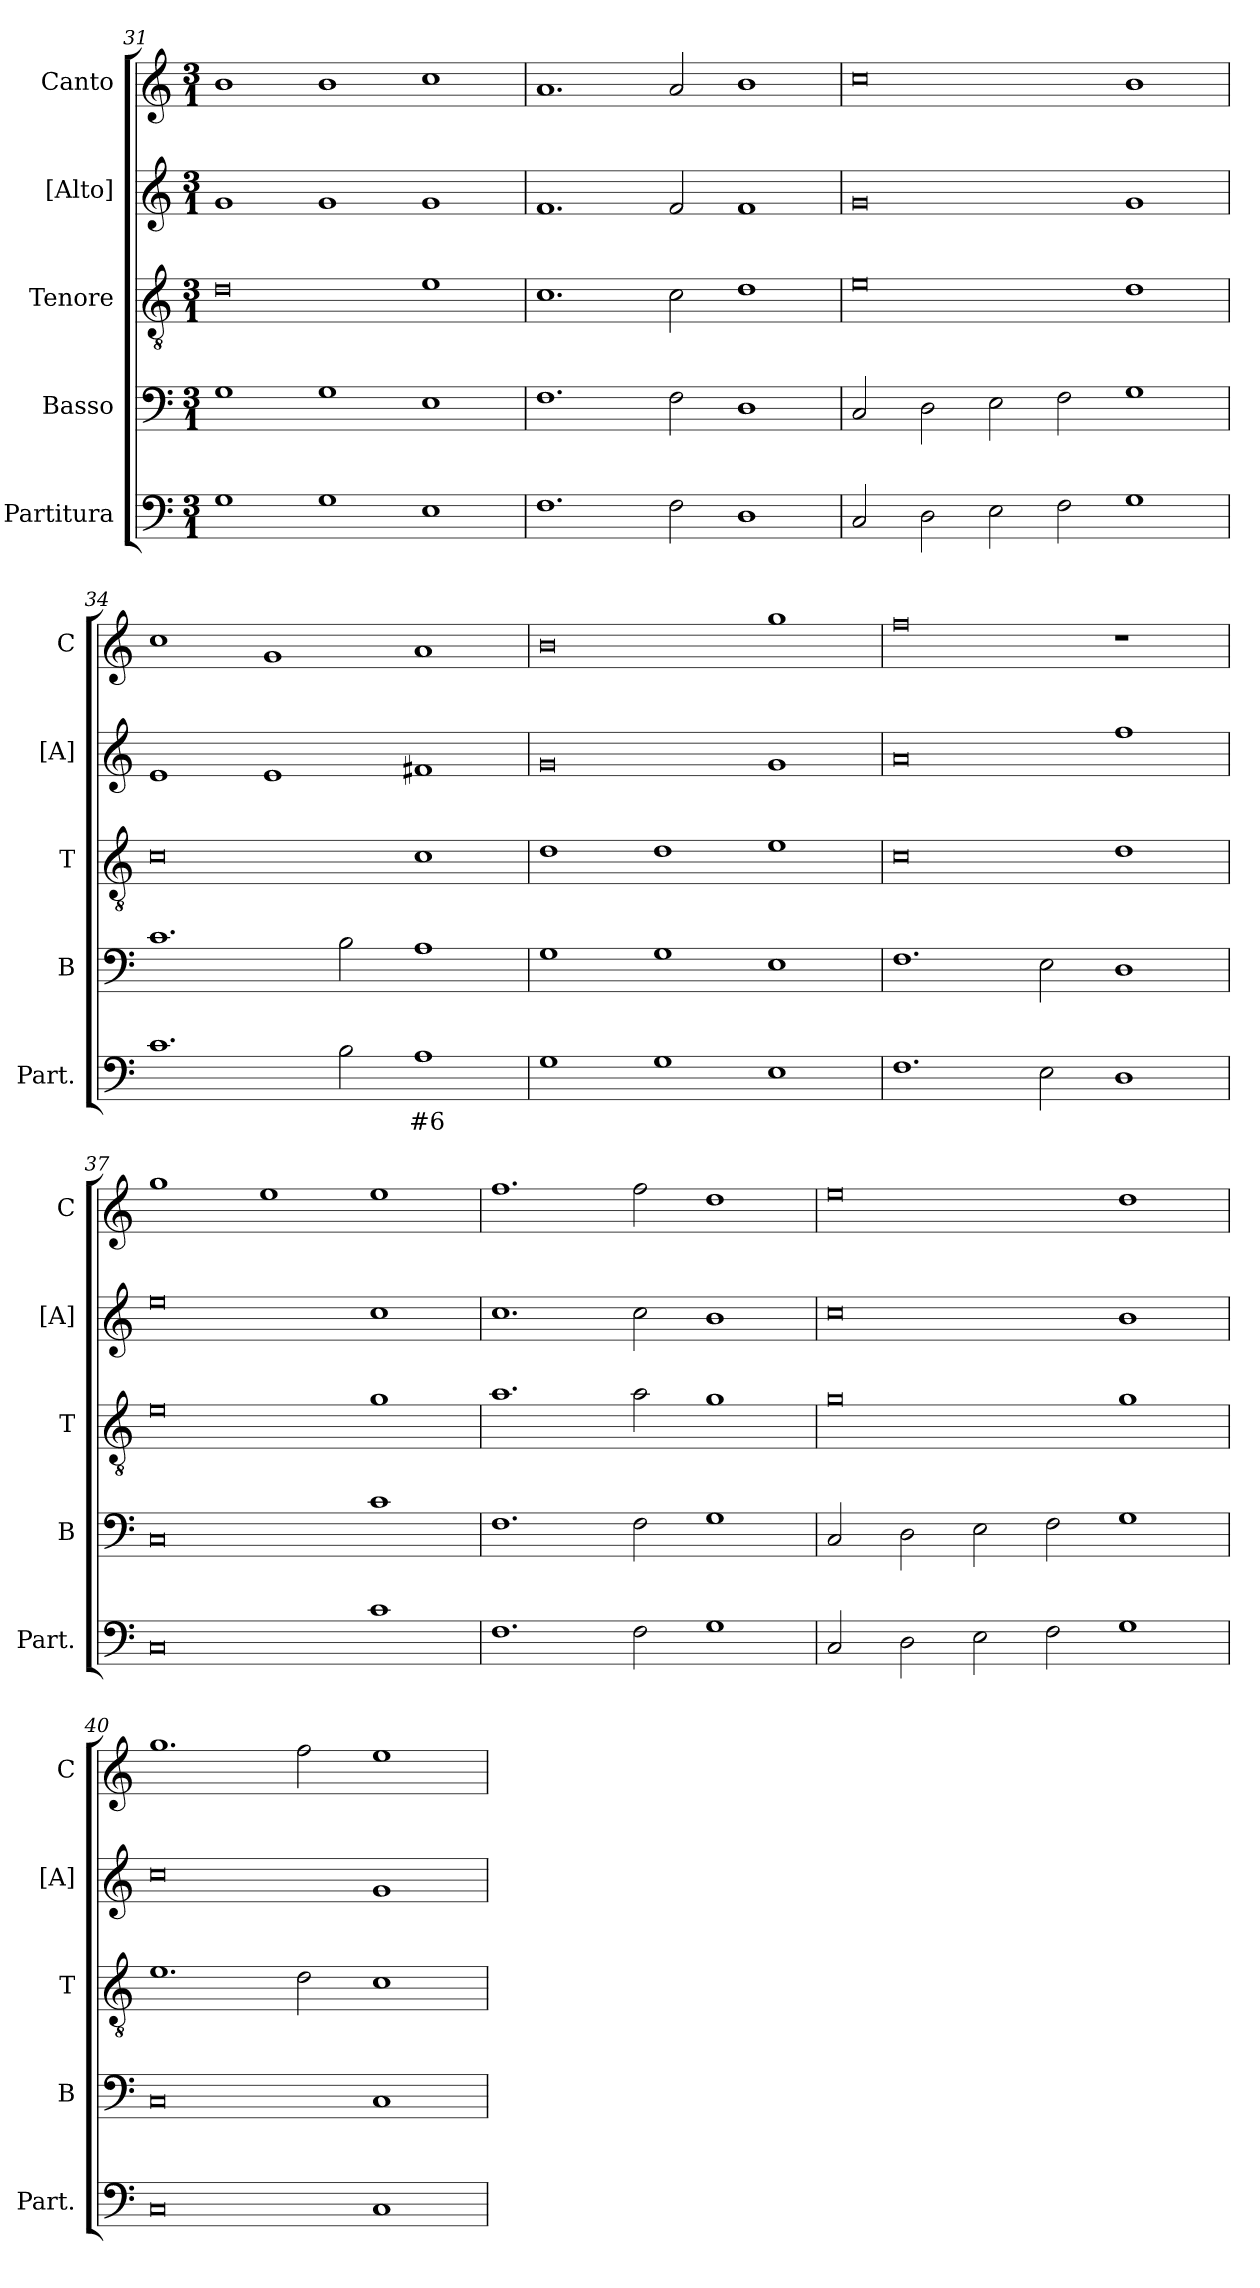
**kern	**text	**kern	**kern	**kern	**kern
*part5	*part5	*part4	*part3	*part2	*part1
*staff5	*staff5	*staff4	*staff3	*staff2	*staff1
*I"Partitura	*	*I"Basso	*I"Tenore	*I"[Alto]	*I"Canto
*I'Part.	*	*I'B	*I'T	*I'[A]	*I'C
*clefF4	*	*clefF4	*clefGv2	*clefG2	*clefG2
*k[]	*	*k[]	*k[]	*k[]	*k[]
*M3/1	*	*M3/1	*M3/1	*M3/1	*M3/1
=31	=31	=31	=31	=31	=31
1G	.	1G	0d	1g	1b
1G	.	1G	.	1g	1b
1E>	.	1E	1e	1g	1cc
=32	=32	=32	=32	=32	=32
1.F	.	1.F	1.c	1.f	1.a
2F\	.	2F\	2c\	2f/	2a/
1D>	.	1D	1d	1f	1b
=33	=33	=33	=33	=33	=33
2C/	.	2C/	0e	0g	0cc
2D\	.	2D\	.	.	.
2E\	.	2E\	.	.	.
2F\	.	2F\	.	.	.
1G	.	1G	1d	1g	1b
=34	=34	=34	=34	=34	=34
1.c	.	1.c	0c	1e	1cc
.	.	.	.	1e	1g
2B\	.	2B\	.	.	.
1A	#6	1A	1c	1f#X	1a
=35	=35	=35	=35	=35	=35
1G	.	1G	1d	0g	0b
1G	.	1G	1d	.	.
1E	.	1E	1e	1g	1gg
=36	=36	=36	=36	=36	=36
1.F	.	1.F	0c	0a	0ff
2E\	.	2E\	.	.	.
1D	.	1D	1d	1ff	1r
=37	=37	=37	=37	=37	=37
0C	.	0C	0e	0ee	1gg
.	.	.	.	.	1ee
1c	.	1c	1g	1cc	1ee
=38	=38	=38	=38	=38	=38
1.F	.	1.F	1.a	1.cc	1.ff
2F\	.	2F\	2a\	2cc\	2ff\
1G	.	1G	1g	1b	1dd
=39	=39	=39	=39	=39	=39
2C/	.	2C/	0g	0cc	0ee
2D\	.	2D\	.	.	.
2E\	.	2E\	.	.	.
2F\	.	2F\	.	.	.
1G	.	1G	1g	1b	1dd
=40	=40	=40	=40	=40	=40
0C	.	0C	1.e	0cc	1.gg
.	.	.	2d\	.	2ff\
1C	.	1C	1c	1g	1ee
=	=	=	=	=	=
*-	*-	*-	*-	*-	*-
